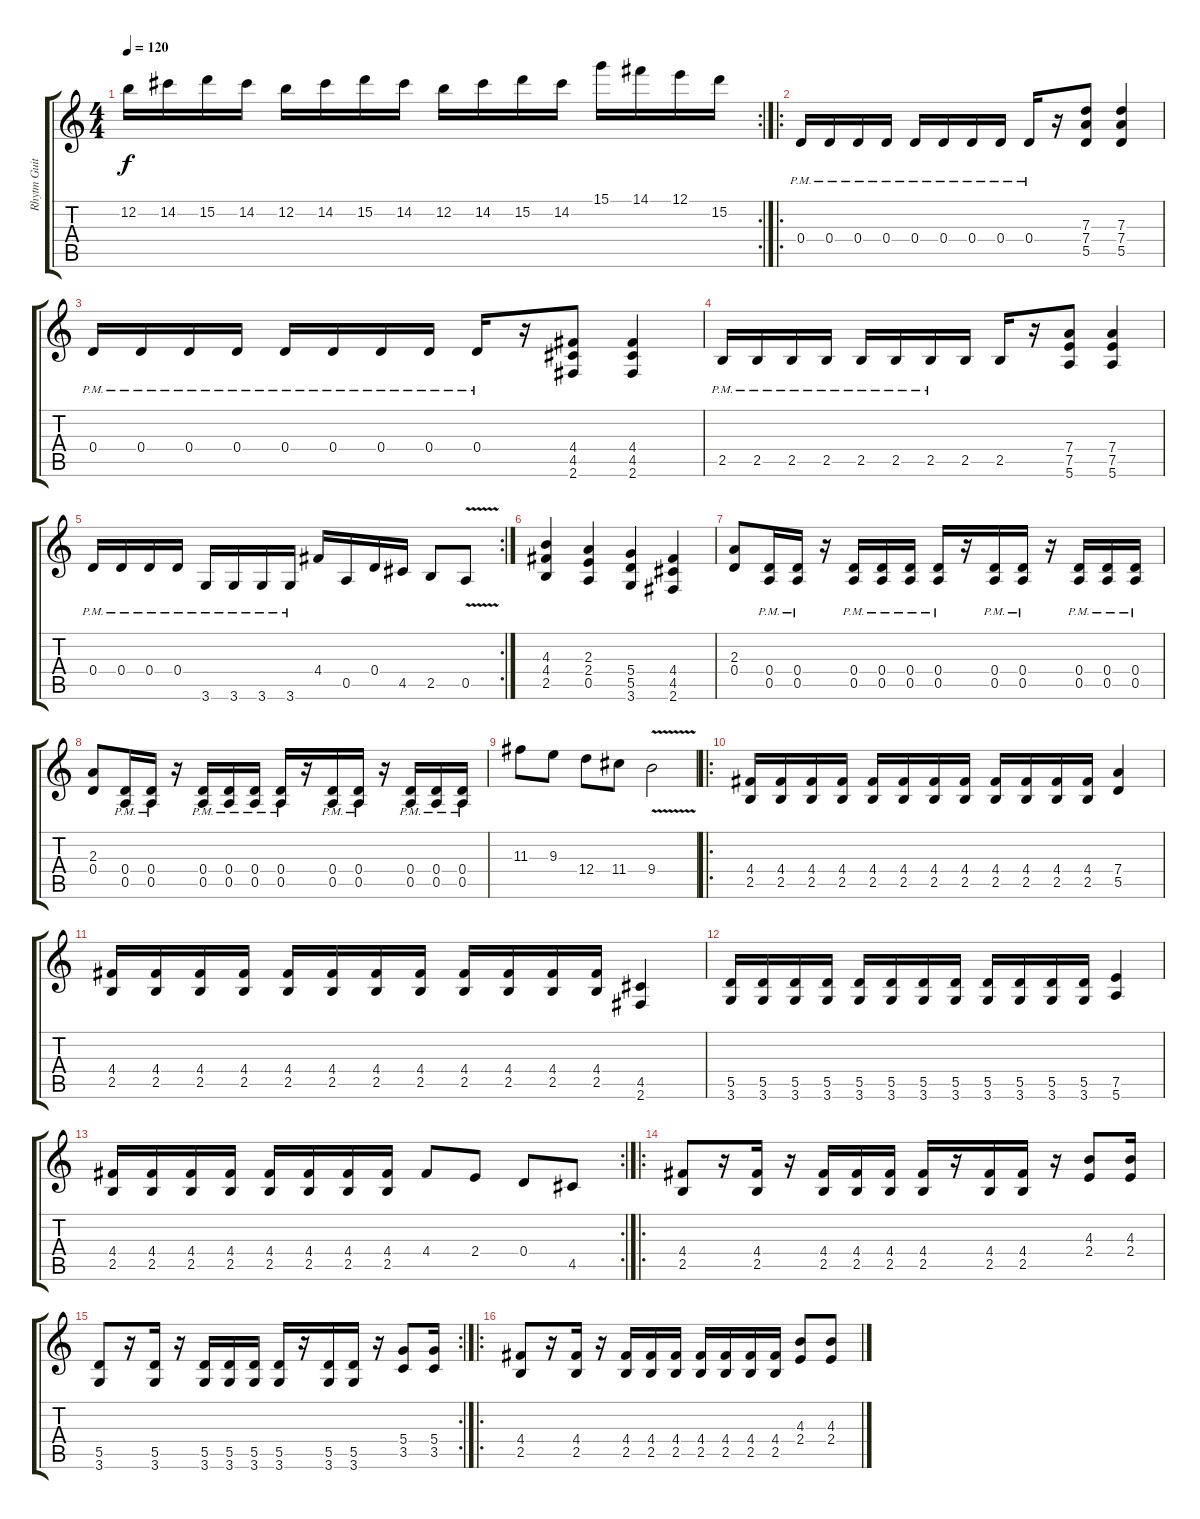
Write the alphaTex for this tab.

\track ("Rhytm Guitar" "Rhytm Guit") {instrument distortionguitar}
\staff {score tabs}
\tuning (E4 B3 G3 D3 A2 E2) {hide}
\rc 2
\ts (4 4)
\tempo 120
\clef g2
\ks c
12.2.16{dy f} 14.2.16 15.2.16 14.2.16 12.2.16 14.2.16 15.2.16 14.2.16 12.2.16 14.2.16 15.2.16 14.2.16 15.1.16 14.1.16 12.1.16 15.2.16 |
\ro
0.4{pm}.16 0.4{pm}.16 0.4{pm}.16 0.4{pm}.16 0.4{pm}.16 0.4{pm}.16 0.4{pm}.16 0.4{pm}.16 0.4{pm}.16 r.16 (7.3 7.4 5.5).8 (7.3 7.4 5.5).4 |
0.4{pm}.16 0.4{pm}.16 0.4{pm}.16 0.4{pm}.16 0.4{pm}.16 0.4{pm}.16 0.4{pm}.16 0.4{pm}.16 0.4{pm}.16 r.16 (4.4 4.5 2.6).8 (4.4 4.5 2.6).4 |
2.5{pm}.16 2.5{pm}.16 2.5{pm}.16 2.5{pm}.16 2.5{pm}.16 2.5{pm}.16 2.5{pm}.16 2.5.16 2.5.16 r.16 (7.4 7.5 5.6).8 (7.4 7.5 5.6).4 |
\rc 2
0.4{pm}.16 0.4{pm}.16 0.4{pm}.16 0.4{pm}.16 3.6{pm}.16 3.6{pm}.16 3.6{pm}.16 3.6{pm}.16 4.4.16 0.5.16 0.4.16 4.5.16 2.5.8 0.5{v}.8 |
(4.3 4.4 2.5).4 (2.3 2.4 0.5).4 (5.4 5.5 3.6).4 (4.4 4.5 2.6).4 |
(2.3 0.4).8 (0.4{pm} 0.5).16 (0.4{pm} 0.5).16 r.16 (0.4{pm} 0.5).16 (0.4{pm} 0.5).16 (0.4{pm} 0.5).16 (0.4{pm} 0.5).16 r.16 (0.4{pm} 0.5).16 (0.4{pm} 0.5).16 r.16 (0.4{pm} 0.5).16 (0.4{pm} 0.5).16 (0.4{pm} 0.5).16 |
(2.3 0.4).8 (0.4{pm} 0.5).16 (0.4{pm} 0.5).16 r.16 (0.4{pm} 0.5).16 (0.4{pm} 0.5).16 (0.4{pm} 0.5).16 (0.4{pm} 0.5).16 r.16 (0.4{pm} 0.5).16 (0.4{pm} 0.5).16 r.16 (0.4{pm} 0.5).16 (0.4{pm} 0.5).16 (0.4{pm} 0.5).16 |
11.3.8 9.3.8 12.4.8 11.4.8 9.4{v}.2 |
\ro
(4.4 2.5).16 (4.4 2.5).16 (4.4 2.5).16 (4.4 2.5).16 (4.4 2.5).16 (4.4 2.5).16 (4.4 2.5).16 (4.4 2.5).16 (4.4 2.5).16 (4.4 2.5).16 (4.4 2.5).16 (4.4 2.5).16 (7.4 5.5).4 |
(4.4 2.5).16 (4.4 2.5).16 (4.4 2.5).16 (4.4 2.5).16 (4.4 2.5).16 (4.4 2.5).16 (4.4 2.5).16 (4.4 2.5).16 (4.4 2.5).16 (4.4 2.5).16 (4.4 2.5).16 (4.4 2.5).16 (4.5 2.6).4 |
(5.5 3.6).16 (5.5 3.6).16 (5.5 3.6).16 (5.5 3.6).16 (5.5 3.6).16 (5.5 3.6).16 (5.5 3.6).16 (5.5 3.6).16 (5.5 3.6).16 (5.5 3.6).16 (5.5 3.6).16 (5.5 3.6).16 (7.5 5.6).4 |
\rc 2
(4.4 2.5).16 (4.4 2.5).16 (4.4 2.5).16 (4.4 2.5).16 (4.4 2.5).16 (4.4 2.5).16 (4.4 2.5).16 (4.4 2.5).16 4.4.8 2.4.8 0.4.8 4.5.8 |
\ro
(4.4 2.5).8 r.16 (4.4 2.5).16 r.16 (4.4 2.5).16 (4.4 2.5).16 (4.4 2.5).16 (4.4 2.5).16 r.16 (4.4 2.5).16 (4.4 2.5).16 r.16 (4.3 2.4).8 (4.3 2.4).16 |
\rc 2
(5.5 3.6).8 r.16 (5.5 3.6).16 r.16 (5.5 3.6).16 (5.5 3.6).16 (5.5 3.6).16 (5.5 3.6).16 r.16 (5.5 3.6).16 (5.5 3.6).16 r.16 (5.4 3.5).8 (5.4 3.5).16 |
\ro
(4.4 2.5).8 r.16 (4.4 2.5).16 r.16 (4.4 2.5).16 (4.4 2.5).16 (4.4 2.5).16 (4.4 2.5).16 (4.4 2.5).16 (4.4 2.5).16 (4.4 2.5).16 (4.3 2.4).8 (4.3 2.4).8
